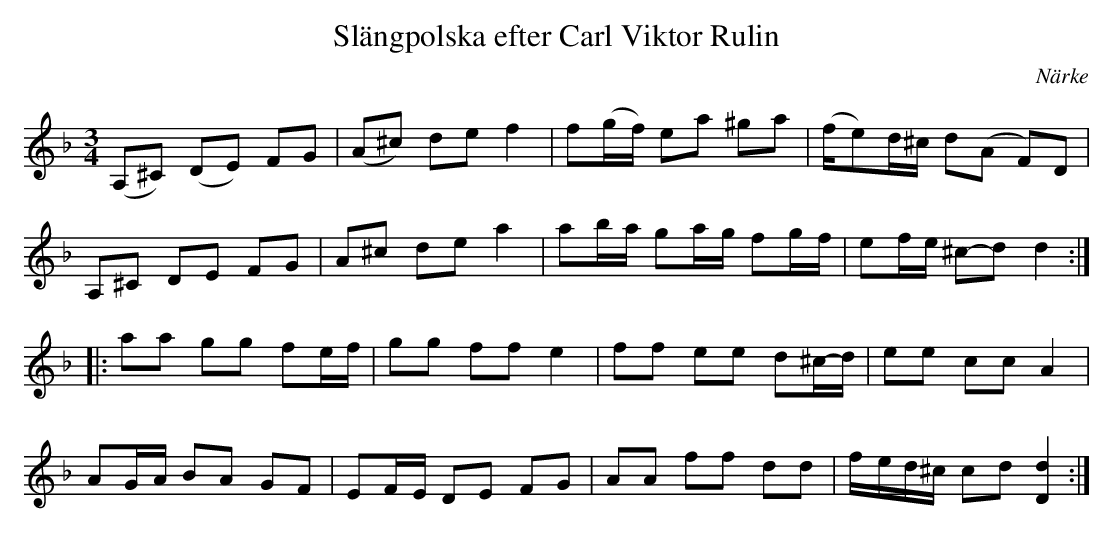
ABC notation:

X:1
T:Slängpolska efter Carl Viktor Rulin
L:1/8
M:3/4
O: Närke
K:Dm
(A,-^C) (D-E) FG | (A-^c) de f2 | f(g/-f/) ea ^ga | (f/-e)/d/^c/ d(A- F)D |
A,-^C D-E FG | A-^c de a2 | ab/-a/ ga/-g/ fg/-f/ | ef/e/ ^c-d d2 ::
aa gg fe/f/ | gg ff e2 | ff ee d^c/-d/ | ee cc A2 |
AG/-A/ BA GF | EF/-E/ DE FG | AA ff dd | f/-e/d/^c/ c-d [Dd]2 :|
